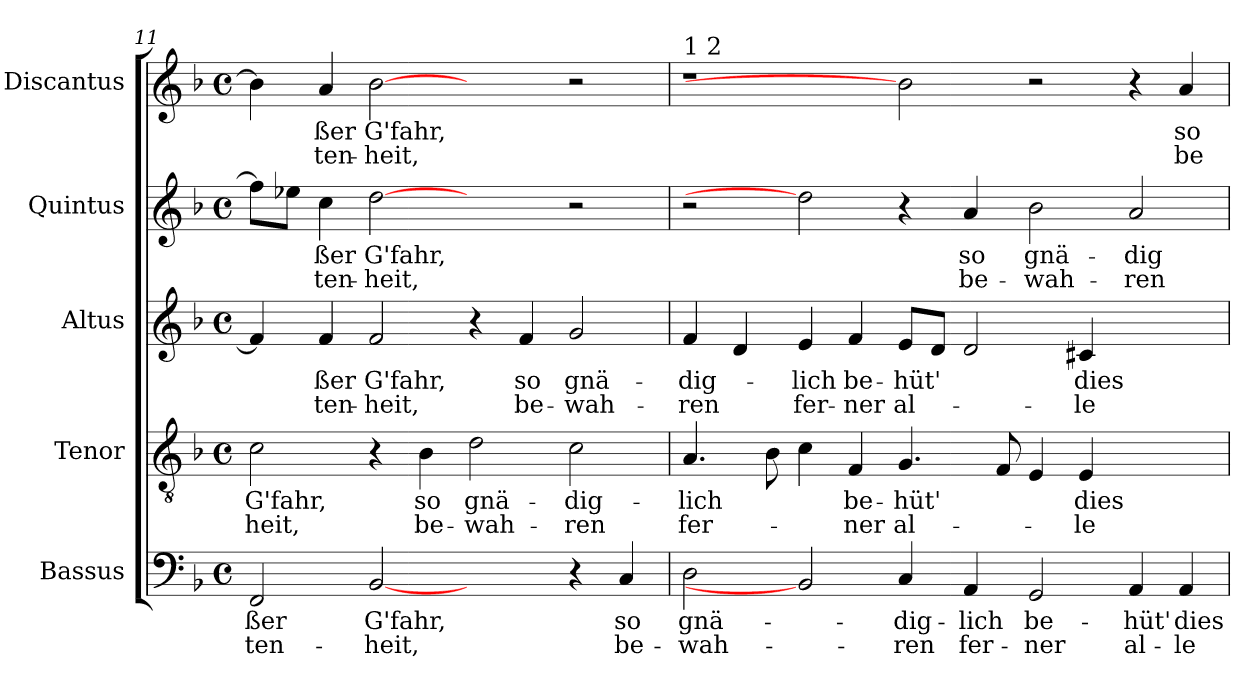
**kern	**text	**text	**kern	**text	**text	**kern	**text	**text	**kern	**text	**text	**kern	**text	**text
*part5	*part5	*part5	*part4	*part4	*part4	*part3	*part3	*part3	*part2	*part2	*part2	*part1	*part1	*part1
*staff5	*staff5	*staff5	*staff4	*staff4	*staff4	*staff3	*staff3	*staff3	*staff2	*staff2	*staff2	*staff1	*staff1	*staff1
*I"Bassus	*	*	*I"Tenor	*	*	*I"Altus	*	*	*I"Quintus	*	*	*I"Discantus	*	*
*clefF4	*	*	*clefGv2	*	*	*clefG2	*	*	*clefG2	*	*	*clefG2	*	*
*k[b-]	*	*	*k[b-]	*	*	*k[b-]	*	*	*k[b-]	*	*	*k[b-]	*	*
*F:	*	*	*F:	*	*	*F:	*	*	*F:	*	*	*F:	*	*
*M4/4	*	*	*M4/4	*	*	*M4/4	*	*	*M4/4	*	*	*M4/4	*	*
*met(c)	*	*	*met(c)	*	*	*met(c)	*	*	*met(c)	*	*	*met(c)	*	*
=11	=11	=11	=11	=11	=11	=11	=11	=11	=11	=11	=11	=11	=11	=11
!	!LO:LY:b:cj	!LO:LY:b:cj	!	!LO:LY:b:cj	!LO:LY:b:cj	!	!	!	!	!	!	!	!	!
2FF/	-ßer	ten-	2c\	-G'fahr,	heit,	4f/]	.	.	8ff\L]	.	.	4b-\]	.	.
.	.	.	.	.	.	.	.	.	8ee-X\J	.	.	.	.	.
!	!	!	!	!	!	!	!LO:LY:b:cj	!LO:LY:b:cj	!	!LO:LY:b:cj	!LO:LY:b:cj	!	!LO:LY:b:cj	!LO:LY:b:cj
.	.	.	.	.	.	4f/	-ßer	ten-	4cc\	-ßer	ten-	4a/	-ßer	ten-
!	!LO:LY:b:cj	!LO:LY:b:cj	!	!	!	!	!LO:LY:b:cj	!LO:LY:b:cj	!	!LO:LY:b:cj	!LO:LY:b:cj	!	!LO:LY:b:cj	!LO:LY:b:cj
[2BB-	-G'fahr,	heit,	4r	.	.	2f/	-G'fahr,	heit,	[2dd	-G'fahr,	heit,	[2b-	-G'fahr,	heit,
!	!	!	!	!LO:LY:b:cj	!LO:LY:b	!	!	!	!	!	!	!	!	!
.	.	.	4B-\	so	be-	.	.	.	.	.	.	.	.	.
!	!	!	!	!LO:LY:b:cj	!LO:LY:b:rj	!	!	!	!	!	!	!	!	!
2ryy	.	.	2d\	-gnä-	-wah-	4r	.	.	2ryy	.	.	2ryy	.	.
!	!	!	!	!	!	!	!LO:LY:b:cj	!LO:LY:b	!	!	!	!	!	!
.	.	.	.	.	.	4f/	so	be-	.	.	.	.	.	.
!	!	!	!	!LO:LY:b:cj	!LO:LY:b:cj	!	!LO:LY:b:cj	!LO:LY:b:rj	!	!	!	!	!	!
4r	.	.	2c\	-dig-	-ren	2g/	-gnä-	-wah-	2r	.	.	2r	.	.
!	!LO:LY:b:cj	!LO:LY:b:cj	!	!	!	!	!	!	!	!	!	!	!	!
4C/	so	be-	.	.	.	.	.	.	.	.	.	.	.	.
!!LO:LB:g=z
=12	=12	=12	=12	=12	=12	=12	=12	=12	=12	=12	=12	=12	=12	=12
!	!	!	!	!	!	!	!	!	!	!	!	!LO:TX:a:t=1 2	!	!
!	!LO:LY:b:cj	!LO:LY:b:cj	!	!LO:LY:b	!LO:LY:b:cj	!	!LO:LY:b	!LO:LY:b:cj	!	!	!	!	!	!
2D\	-gnä-	-wah-	4.A/	lich	fer-	4f/	-dig-	-ren	2r	.	.	1r	.	.
.	.	.	.	.	.	4d/	.	.	.	.	.	.	.	.
.	.	.	8B-\	.	.	.	.	.	.	.	.	.	.	.
!	!	!	!	!	!	!	!LO:LY:b:cj	!LO:LY:b:cj	!	!	!	!	!	!
2BB-]	.	.	4c\	.	.	4e/	lich	fer-	2dd]	.	.	.	.	.
!	!	!	!	!LO:LY:b:cj	!LO:LY:b:cj	!	!LO:LY:b:cj	!LO:LY:b:cj	!	!	!	!	!	!
.	.	.	4F/	-be-	-ner	4f/	-be-	-ner	.	.	.	.	.	.
!	!LO:LY:b:cj	!LO:LY:b:cj	!	!LO:LY:b	!LO:LY:b:cj	!	!LO:LY:b	!LO:LY:b:cj	!	!	!	!	!	!
4C/	-dig-	-ren	4.G/	hüt'	al-	8e/L	hüt'	al-	4r	.	.	2b-]	.	.
.	.	.	.	.	.	8d/J	.	.	.	.	.	.	.	.
!	!LO:LY:b:cj	!LO:LY:b:cj	!	!	!	!	!	!	!	!LO:LY:b:cj	!LO:LY:b:cj	!	!	!
4AA/	lich	fer-	.	.	.	2d/	.	.	4a/	so	be-	.	.	.
.	.	.	8F/	.	.	.	.	.	.	.	.	.	.	.
!	!LO:LY:b:cj	!LO:LY:b:cj	!	!	!	!	!	!	!	!LO:LY:b:cj	!LO:LY:b:cj	!	!	!
2GG/	-be-	-ner	4E/	.	.	.	.	.	2b-\	-gnä-	-wah-	2r	.	.
!	!	!	!	!LO:LY:b:cj	!LO:LY:b:cj	!	!LO:LY:b:cj	!LO:LY:b:cj	!	!	!	!	!	!
.	.	.	4E/	-dies	le-	4c#X/	-dies	le-	.	.	.	.	.	.
!	!LO:LY:b:cj	!LO:LY:b:cj	!	!	!	!	!	!	!	!LO:LY:b:cj	!LO:LY:b:cj	!	!	!
4AA/	hüt'	al-	2ryy	.	.	2ryy	.	.	2a/	-dig-	-ren	4r	.	.
!	!LO:LY:b:cj	!LO:LY:b:cj	!	!	!	!	!	!	!	!	!	!	!LO:LY:b:cj	!LO:LY:b:cj
4AA/	-dies	le-	.	.	.	.	.	.	.	.	.	4a/	so	be-
=	=	=	=	=	=	=	=	=	=	=	=	=	=	=
*-	*-	*-	*-	*-	*-	*-	*-	*-	*-	*-	*-	*-	*-	*-
